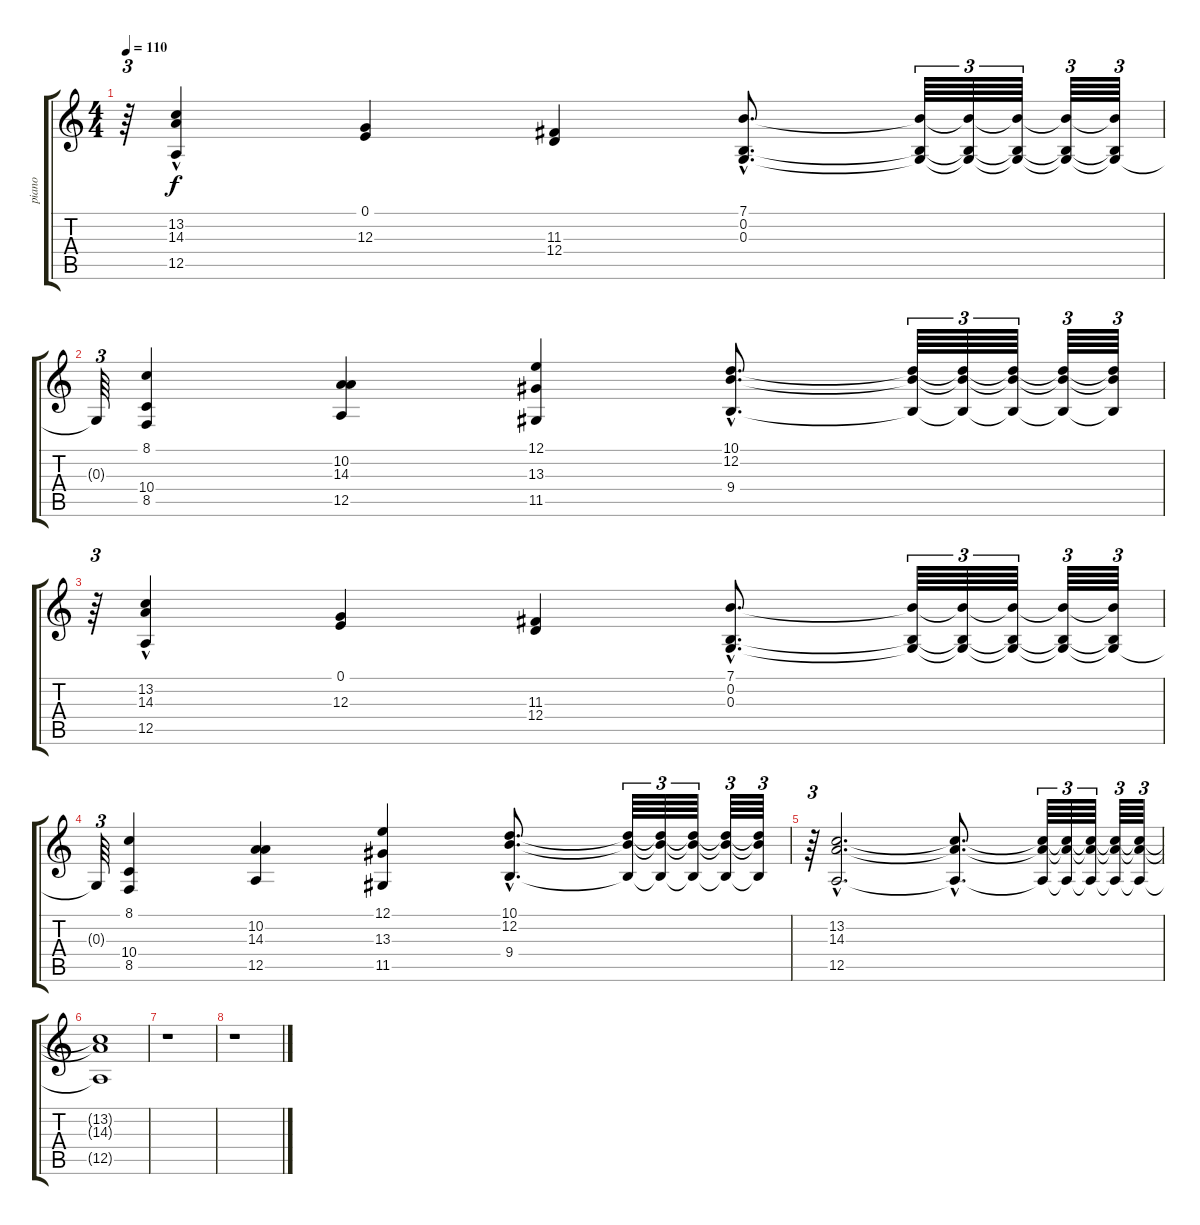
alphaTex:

\track ("piano" "piano") {instrument acousticgrandpiano}
\staff {score tabs}
\tuning (E4 B3 G3 D3 A2 E2) {hide}
\ts (4 4)
\tempo 110
\clef g2
\ks c
r.64{tu (3 2) dy f} (13.2 14.3 12.5{hac}).4 (0.1 12.3).4 (11.3 12.4).4 (7.1{hac} 0.2{hac} 0.3{hac}).8{d} (7.1{t} 0.2{t} 0.3{t}).64{tu (3 2)} (7.1{t} 0.2{t} 0.3{t}).64{tu (3 2)} (7.1{t} 0.2{t} 0.3{t}).64{tu (3 2)} (7.1{t} 0.2{t} 0.3{t}).64{tu (3 2)} (7.1{t} 0.2{t} 0.3{t}).64{tu (3 2)} |
0.3{t}.64{tu (3 2)} (8.1 10.4 8.5).4 (10.2 14.3 12.5).4 (12.1 13.3 11.5).4 (10.1{hac} 12.2{hac} 9.4{hac}).8{d} (10.1{t} 12.2{t} 9.4{t}).64{tu (3 2)} (10.1{t} 12.2{t} 9.4{t}).64{tu (3 2)} (10.1{t} 12.2{t} 9.4{t}).64{tu (3 2)} (10.1{t} 12.2{t} 9.4{t}).64{tu (3 2)} (10.1{t} 12.2{t} 9.4{t}).64{tu (3 2)} |
r.64{tu (3 2)} (13.2 14.3 12.5{hac}).4 (0.1 12.3).4 (11.3 12.4).4 (7.1{hac} 0.2{hac} 0.3{hac}).8{d} (7.1{t} 0.2{t} 0.3{t}).64{tu (3 2)} (7.1{t} 0.2{t} 0.3{t}).64{tu (3 2)} (7.1{t} 0.2{t} 0.3{t}).64{tu (3 2)} (7.1{t} 0.2{t} 0.3{t}).64{tu (3 2)} (7.1{t} 0.2{t} 0.3{t}).64{tu (3 2)} |
0.3{t}.64{tu (3 2)} (8.1 10.4 8.5).4 (10.2 14.3 12.5).4 (12.1 13.3 11.5).4 (10.1{hac} 12.2{hac} 9.4{hac}).8{d} (10.1{t} 12.2{t} 9.4{t}).64{tu (3 2)} (10.1{t} 12.2{t} 9.4{t}).64{tu (3 2)} (10.1{t} 12.2{t} 9.4{t}).64{tu (3 2)} (10.1{t} 12.2{t} 9.4{t}).64{tu (3 2)} (10.1{t} 12.2{t} 9.4{t}).64{tu (3 2)} |
r.64{tu (3 2)} (13.2{hac} 14.3{hac} 12.5{hac}).2{d} (13.2{hac t} 14.3{hac t} 12.5{hac t}).8{d} (13.2{t} 14.3{t} 12.5{t}).64{tu (3 2)} (13.2{t} 14.3{t} 12.5{t}).64{tu (3 2)} (13.2{t} 14.3{t} 12.5{t}).64{tu (3 2)} (13.2{t} 14.3{t} 12.5{t}).64{tu (3 2)} (13.2{t} 14.3{t} 12.5{t}).64{tu (3 2)} |
(13.2{t} 14.3{t} 12.5{t}).1 |
r.1 |
r.1
